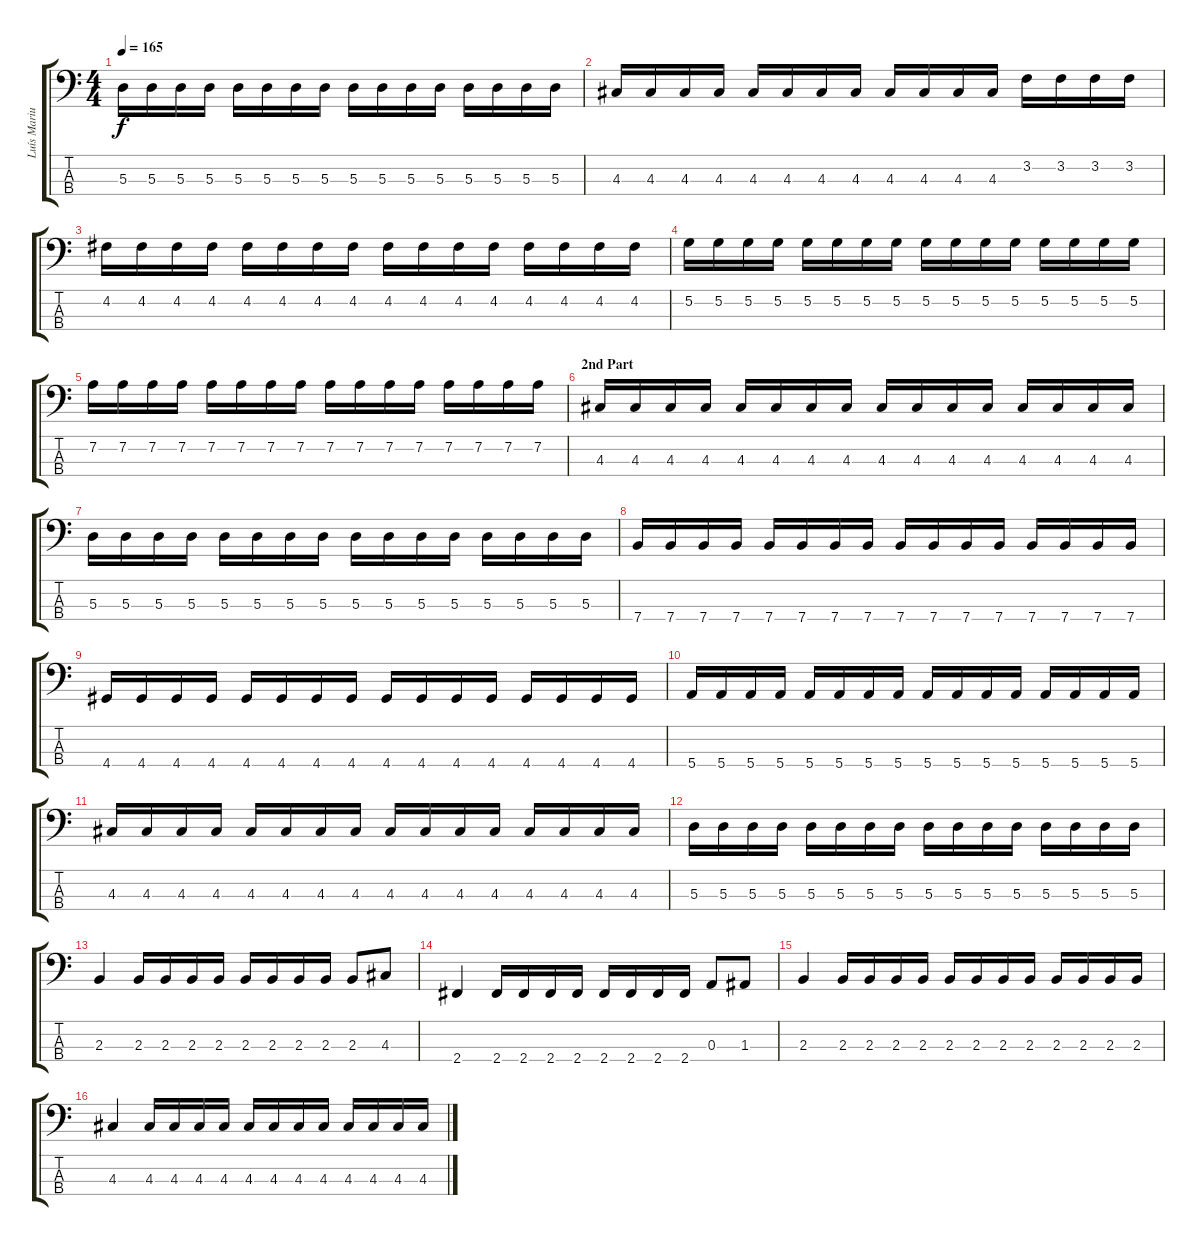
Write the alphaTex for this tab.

\track ("Luís Mariutti" "Luís Mariu") {instrument electricbassfinger}
\staff {score tabs}
\tuning (G2 D2 A1 E1) {hide}
\ts (4 4)
\tempo 165
\clef f4
\ks c
5.3.16{dy f} 5.3.16 5.3.16 5.3.16 5.3.16 5.3.16 5.3.16 5.3.16 5.3.16 5.3.16 5.3.16 5.3.16 5.3.16 5.3.16 5.3.16 5.3.16 |
4.3.16 4.3.16 4.3.16 4.3.16 4.3.16 4.3.16 4.3.16 4.3.16 4.3.16 4.3.16 4.3.16 4.3.16 3.2.16 3.2.16 3.2.16 3.2.16 |
4.2.16 4.2.16 4.2.16 4.2.16 4.2.16 4.2.16 4.2.16 4.2.16 4.2.16 4.2.16 4.2.16 4.2.16 4.2.16 4.2.16 4.2.16 4.2.16 |
5.2.16 5.2.16 5.2.16 5.2.16 5.2.16 5.2.16 5.2.16 5.2.16 5.2.16 5.2.16 5.2.16 5.2.16 5.2.16 5.2.16 5.2.16 5.2.16 |
7.2.16 7.2.16 7.2.16 7.2.16 7.2.16 7.2.16 7.2.16 7.2.16 7.2.16 7.2.16 7.2.16 7.2.16 7.2.16 7.2.16 7.2.16 7.2.16 |
\section ("" "2nd Part")
4.3.16 4.3.16 4.3.16 4.3.16 4.3.16 4.3.16 4.3.16 4.3.16 4.3.16 4.3.16 4.3.16 4.3.16 4.3.16 4.3.16 4.3.16 4.3.16 |
5.3.16 5.3.16 5.3.16 5.3.16 5.3.16 5.3.16 5.3.16 5.3.16 5.3.16 5.3.16 5.3.16 5.3.16 5.3.16 5.3.16 5.3.16 5.3.16 |
7.4.16 7.4.16 7.4.16 7.4.16 7.4.16 7.4.16 7.4.16 7.4.16 7.4.16 7.4.16 7.4.16 7.4.16 7.4.16 7.4.16 7.4.16 7.4.16 |
4.4.16 4.4.16 4.4.16 4.4.16 4.4.16 4.4.16 4.4.16 4.4.16 4.4.16 4.4.16 4.4.16 4.4.16 4.4.16 4.4.16 4.4.16 4.4.16 |
5.4.16 5.4.16 5.4.16 5.4.16 5.4.16 5.4.16 5.4.16 5.4.16 5.4.16 5.4.16 5.4.16 5.4.16 5.4.16 5.4.16 5.4.16 5.4.16 |
4.3.16 4.3.16 4.3.16 4.3.16 4.3.16 4.3.16 4.3.16 4.3.16 4.3.16 4.3.16 4.3.16 4.3.16 4.3.16 4.3.16 4.3.16 4.3.16 |
5.3.16 5.3.16 5.3.16 5.3.16 5.3.16 5.3.16 5.3.16 5.3.16 5.3.16 5.3.16 5.3.16 5.3.16 5.3.16 5.3.16 5.3.16 5.3.16 |
2.3.4 2.3.16 2.3.16 2.3.16 2.3.16 2.3.16 2.3.16 2.3.16 2.3.16 2.3.8 4.3.8 |
2.4.4 2.4.16 2.4.16 2.4.16 2.4.16 2.4.16 2.4.16 2.4.16 2.4.16 0.3.8 1.3.8 |
2.3.4 2.3.16 2.3.16 2.3.16 2.3.16 2.3.16 2.3.16 2.3.16 2.3.16 2.3.16 2.3.16 2.3.16 2.3.16 |
4.3.4 4.3.16 4.3.16 4.3.16 4.3.16 4.3.16 4.3.16 4.3.16 4.3.16 4.3.16 4.3.16 4.3.16 4.3.16
